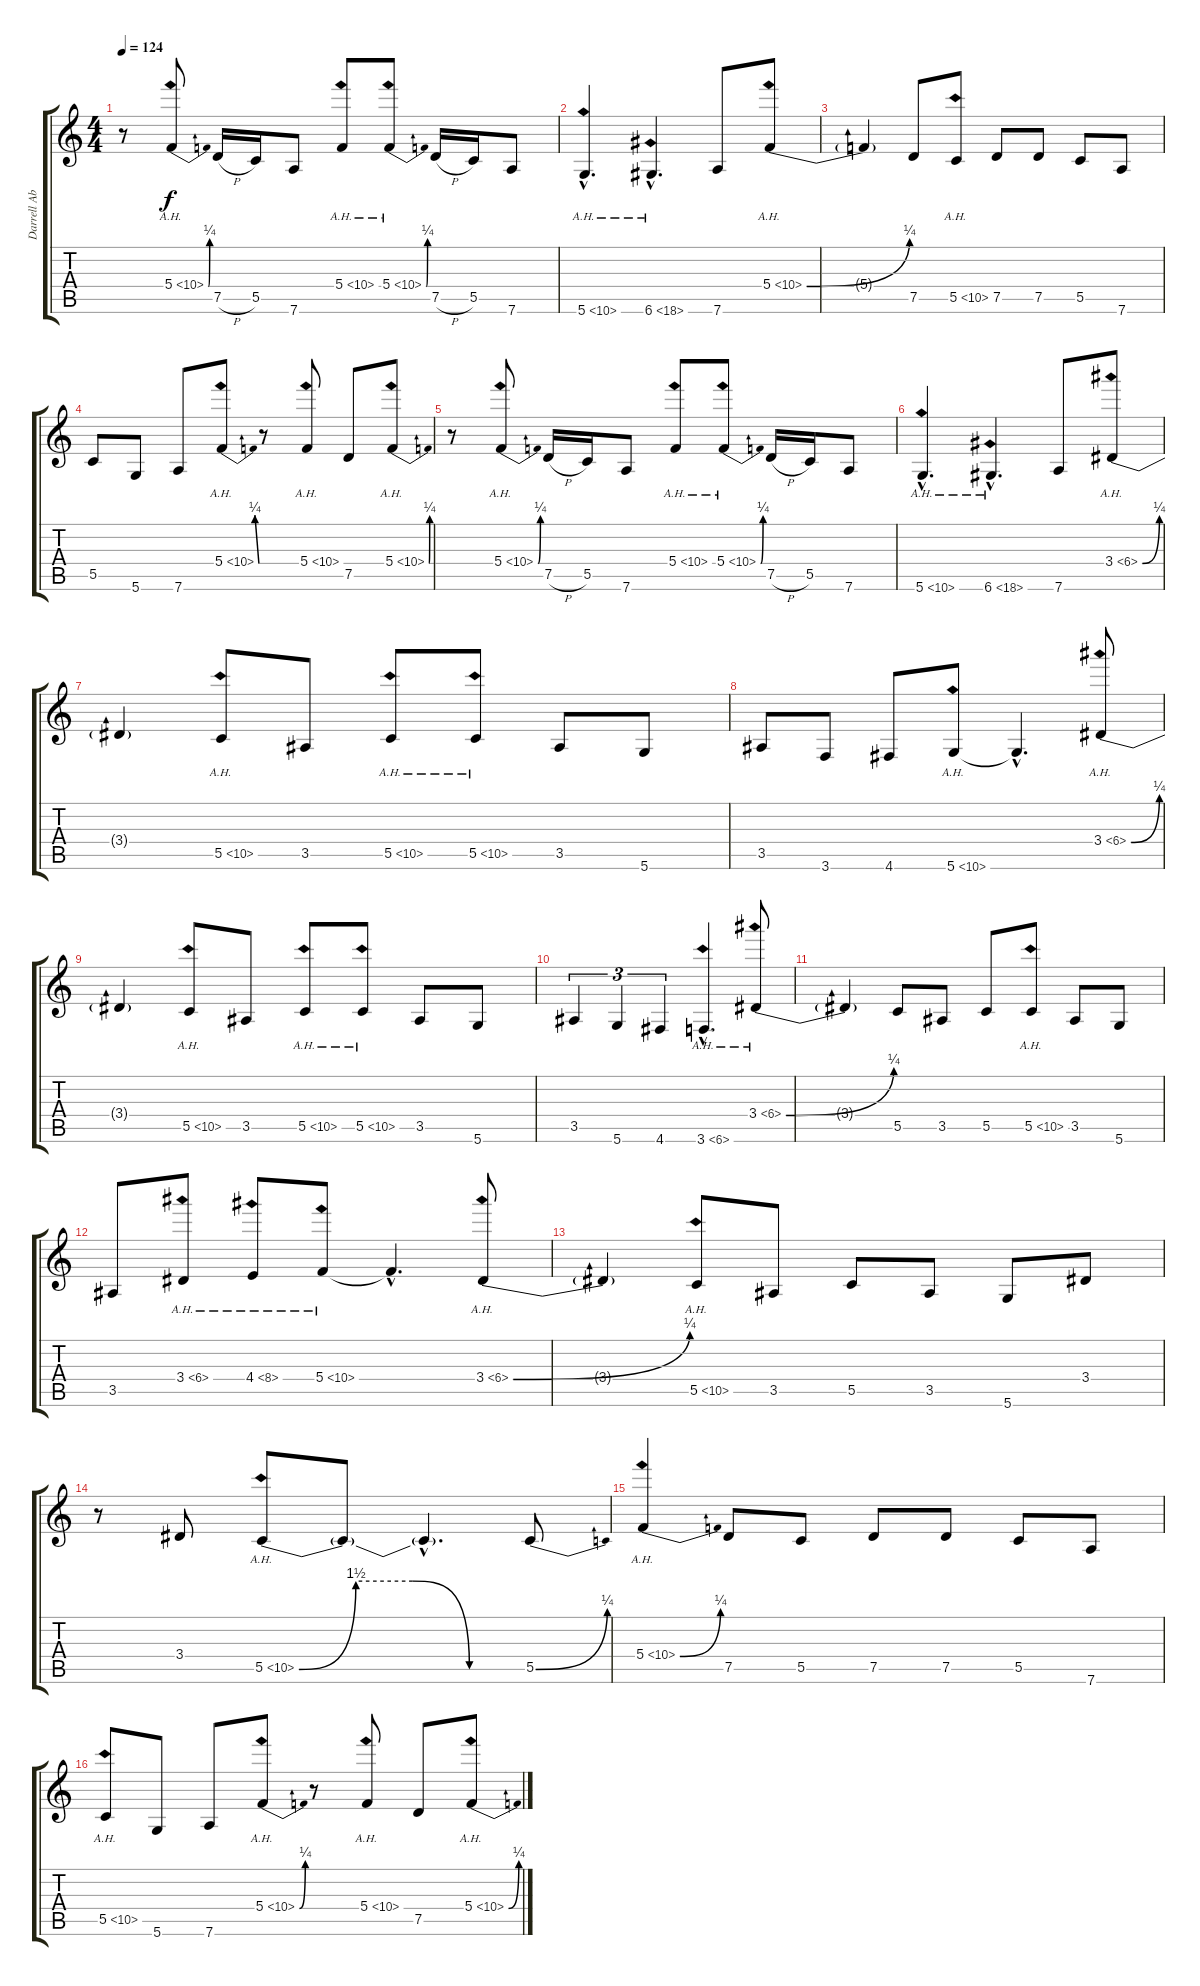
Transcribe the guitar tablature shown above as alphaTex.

\track ("Darrell Abbott Rhy." "Darrell Ab") {instrument distortionguitar}
\staff {score tabs}
\tuning (D4 A3 F3 C3 G2 D2) {hide}
\ts (4 4)
\tempo 124
\clef g2
\ks c
r.8{dy f} 5.4{be (bend 0 0 60 1) ah 5}.8 7.5{h}.16 5.5.16 7.6.8 5.4{ah 5}.8 5.4{be (bend 0 0 60 1) ah 5}.8 7.5{h}.16 5.5.16 7.6.8 |
5.6{ah 5 hac}.4{d} 6.6{ah 12 hac}.4{d} 7.6.8 5.4{be (bend 0 0 60 1) ah 5}.8 |
5.4{t}.4 7.5.8 5.5{ah 5}.8 7.5.8 7.5.8 5.5.8 7.6.8 |
5.5.8 5.6.8 7.6.8 5.4{be (bend 0 0 60 1) ah 5}.8 r.8 5.4{ah 5}.8 7.5.8 5.4{be (bend 0 0 60 1) ah 5}.8 |
r.8 5.4{be (bend 0 0 60 1) ah 5}.8 7.5{h}.16 5.5.16 7.6.8 5.4{ah 5}.8 5.4{be (bend 0 0 60 1) ah 5}.8 7.5{h}.16 5.5.16 7.6.8 |
5.6{ah 5 hac}.4{d} 6.6{ah 12 hac}.4{d} 7.6.8 3.4{be (bend 0 0 60 1) ah 3}.8 |
3.4{t}.4 5.5{ah 5}.8 3.5.8 5.5{ah 5}.8 5.5{ah 5}.8 3.5.8 5.6.8 |
3.5.8 3.6.8 4.6.8 5.6{ah 5}.8 5.6{hac t}.4{d} 3.4{be (bend 0 0 60 1) ah 3}.8 |
3.4{t}.4 5.5{ah 5}.8 3.5.8 5.5{ah 5}.8 5.5{ah 5}.8 3.5.8 5.6.8 |
3.5.4{tu (3 2)} 5.6.4{tu (3 2)} 4.6.4{tu (3 2)} 3.6{ah 3 hac}.4{d} 3.4{be (bend 0 0 60 1) ah 3}.8 |
3.4{t}.4 5.5.8 3.5.8 5.5.8 5.5{ah 5}.8 3.5.8 5.6.8 |
3.5.8 3.4{ah 3}.8 4.4{ah 4}.8 5.4{ah 5}.8 5.4{hac t}.4{d} 3.4{be (bend 0 0 60 1) ah 3}.8 |
3.4{t}.4 5.5{ah 5}.8 3.5.8 5.5.8 3.5.8 5.6.8 3.4.8 |
r.8 3.4.8 5.5{be (custom 0 0 15 6 30 6 45 0 60 0) ah 5}.8 5.5{t}.8 5.5{hac t}.4{d} 5.5{be (bend 0 0 60 1)}.8 |
5.4{be (bend 0 0 60 1) ah 5}.4 7.5.8 5.5.8 7.5.8 7.5.8 5.5.8 7.6.8 |
5.5{ah 5}.8 5.6.8 7.6.8 5.4{be (bend 0 0 60 1) ah 5}.8 r.8 5.4{ah 5}.8 7.5.8 5.4{be (bend 0 0 60 1) ah 5}.8
